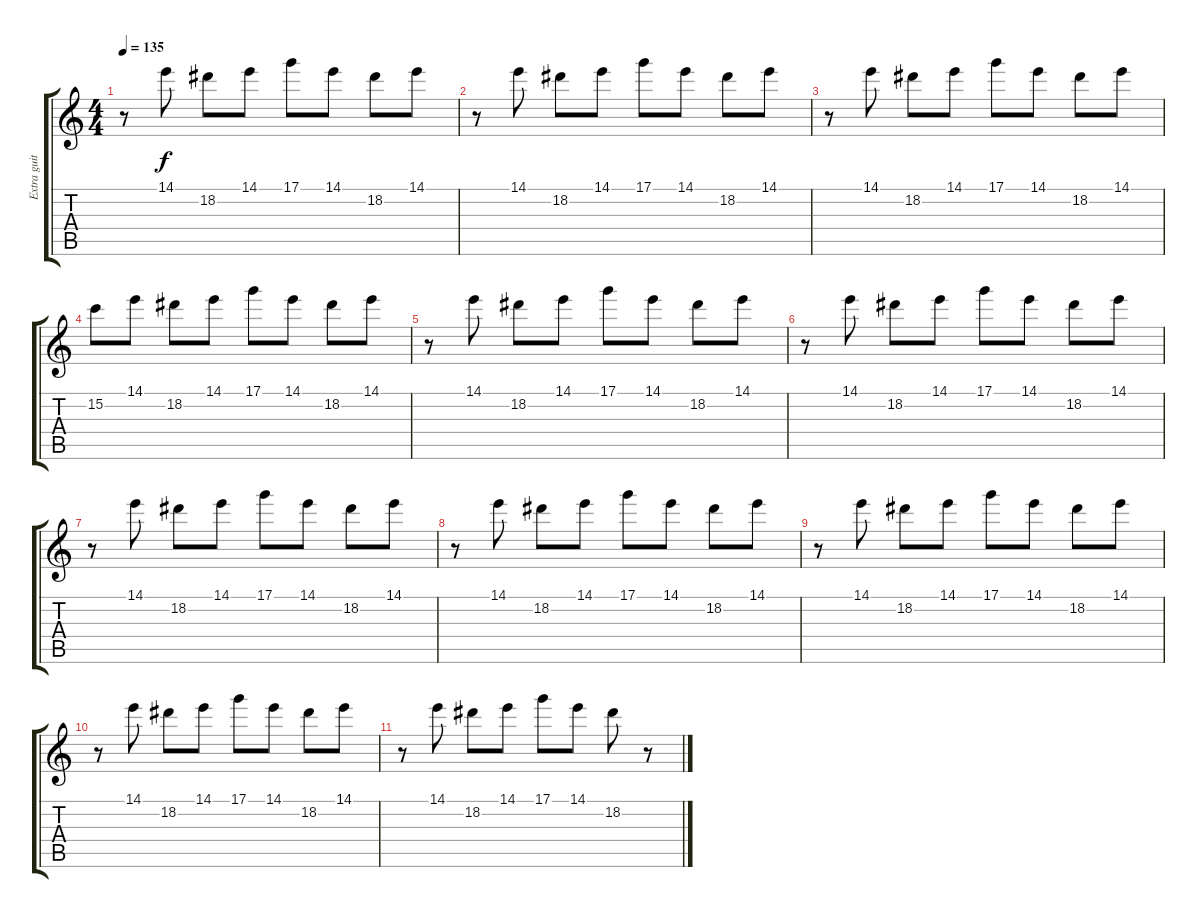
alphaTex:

\track ("Extra guitar\\effects" "Extra guit") {instrument distortionguitar}
\staff {score tabs}
\tuning (D4 A3 F3 C3 G2 C2) {hide}
\ts (4 4)
\tempo 135
\clef g2
\ks c
r.8{dy f} 14.1.8 18.2.8 14.1.8 17.1.8 14.1.8 18.2.8 14.1.8 |
r.8 14.1.8 18.2.8 14.1.8 17.1.8 14.1.8 18.2.8 14.1.8 |
r.8 14.1.8 18.2.8 14.1.8 17.1.8 14.1.8 18.2.8 14.1.8 |
15.2.8 14.1.8 18.2.8 14.1.8 17.1.8 14.1.8 18.2.8 14.1.8 |
r.8 14.1.8 18.2.8 14.1.8 17.1.8 14.1.8 18.2.8 14.1.8 |
r.8 14.1.8 18.2.8 14.1.8 17.1.8 14.1.8 18.2.8 14.1.8 |
r.8 14.1.8 18.2.8 14.1.8 17.1.8 14.1.8 18.2.8 14.1.8 |
r.8 14.1.8 18.2.8 14.1.8 17.1.8 14.1.8 18.2.8 14.1.8 |
r.8 14.1.8 18.2.8 14.1.8 17.1.8 14.1.8 18.2.8 14.1.8 |
r.8 14.1.8 18.2.8 14.1.8 17.1.8 14.1.8 18.2.8 14.1.8 |
r.8 14.1.8 18.2.8 14.1.8 17.1.8 14.1.8 18.2.8 r.8
